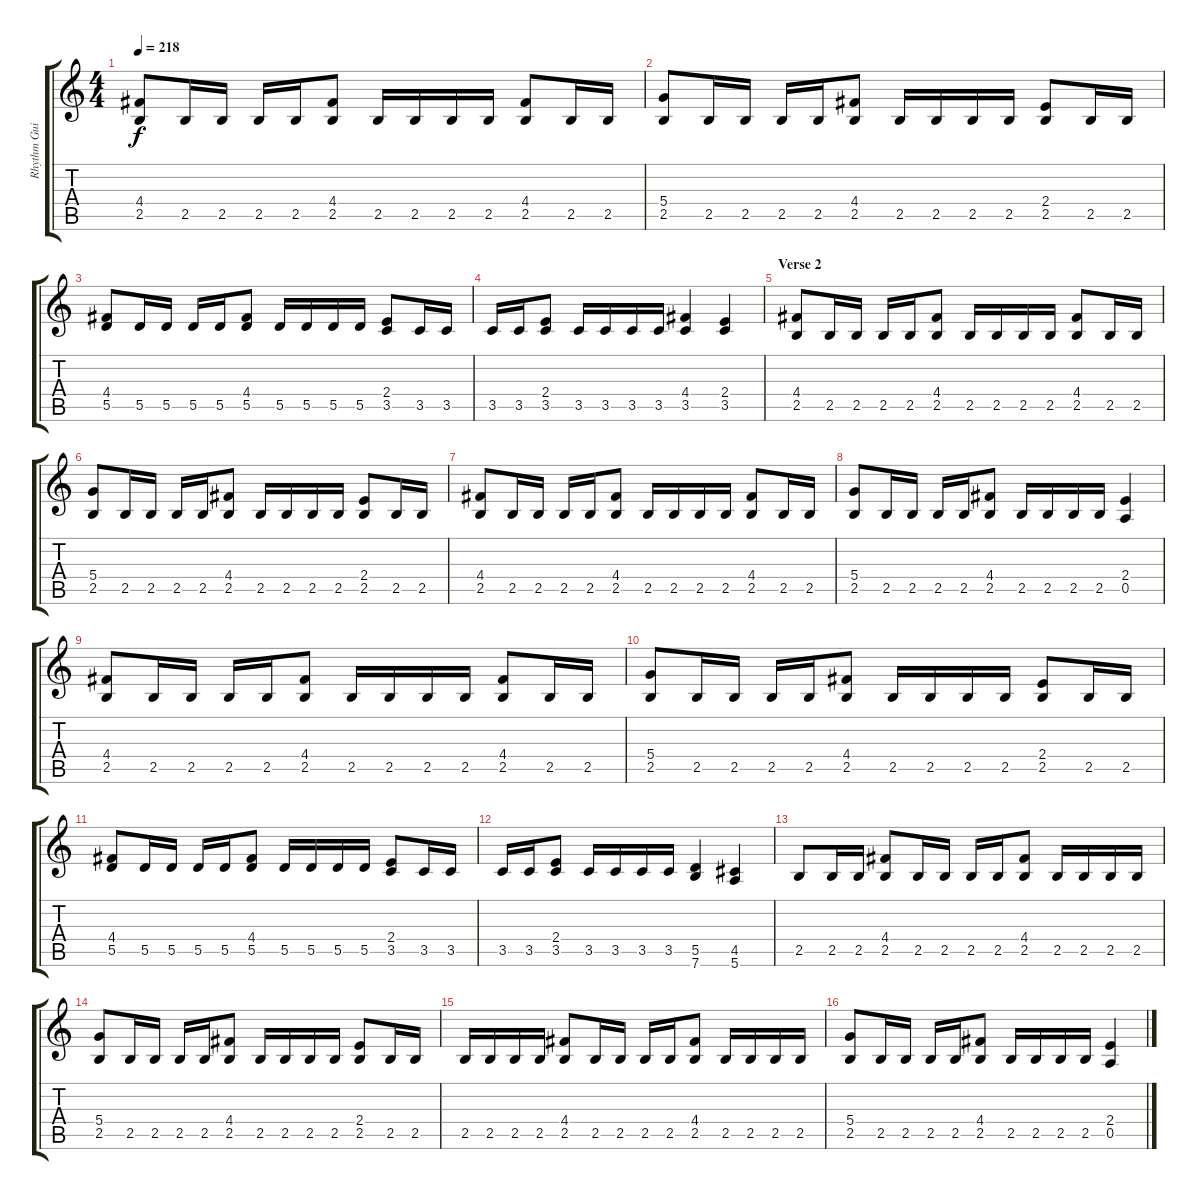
\track ("Rhythm Guitar 2" "Rhythm Gui") {instrument overdrivenguitar}
\staff {score tabs}
\tuning (E4 B3 G3 D3 A2 E2) {hide}
\ts (4 4)
\tempo 218
\clef g2
\ks c
(4.4 2.5).8{dy f} 2.5.16 2.5.16 2.5.16 2.5.16 (4.4 2.5).8 2.5.16 2.5.16 2.5.16 2.5.16 (4.4 2.5).8 2.5.16 2.5.16 |
(5.4 2.5).8 2.5.16 2.5.16 2.5.16 2.5.16 (4.4 2.5).8 2.5.16 2.5.16 2.5.16 2.5.16 (2.4 2.5).8 2.5.16 2.5.16 |
(4.4 5.5).8 5.5.16 5.5.16 5.5.16 5.5.16 (4.4 5.5).8 5.5.16 5.5.16 5.5.16 5.5.16 (2.4 3.5).8 3.5.16 3.5.16 |
3.5.16 3.5.16 (2.4 3.5).8 3.5.16 3.5.16 3.5.16 3.5.16 (4.4 3.5).4 (2.4 3.5).4 |
\section ("" "Verse 2")
(4.4 2.5).8 2.5.16 2.5.16 2.5.16 2.5.16 (4.4 2.5).8 2.5.16 2.5.16 2.5.16 2.5.16 (4.4 2.5).8 2.5.16 2.5.16 |
(5.4 2.5).8 2.5.16 2.5.16 2.5.16 2.5.16 (4.4 2.5).8 2.5.16 2.5.16 2.5.16 2.5.16 (2.4 2.5).8 2.5.16 2.5.16 |
(4.4 2.5).8 2.5.16 2.5.16 2.5.16 2.5.16 (4.4 2.5).8 2.5.16 2.5.16 2.5.16 2.5.16 (4.4 2.5).8 2.5.16 2.5.16 |
(5.4 2.5).8 2.5.16 2.5.16 2.5.16 2.5.16 (4.4 2.5).8 2.5.16 2.5.16 2.5.16 2.5.16 (2.4 0.5).4 |
(4.4 2.5).8 2.5.16 2.5.16 2.5.16 2.5.16 (4.4 2.5).8 2.5.16 2.5.16 2.5.16 2.5.16 (4.4 2.5).8 2.5.16 2.5.16 |
(5.4 2.5).8 2.5.16 2.5.16 2.5.16 2.5.16 (4.4 2.5).8 2.5.16 2.5.16 2.5.16 2.5.16 (2.4 2.5).8 2.5.16 2.5.16 |
(4.4 5.5).8 5.5.16 5.5.16 5.5.16 5.5.16 (4.4 5.5).8 5.5.16 5.5.16 5.5.16 5.5.16 (2.4 3.5).8 3.5.16 3.5.16 |
3.5.16 3.5.16 (2.4 3.5).8 3.5.16 3.5.16 3.5.16 3.5.16 (5.5 7.6).4 (4.5 5.6).4 |
2.5.8 2.5.16 2.5.16 (4.4 2.5).8 2.5.16 2.5.16 2.5.16 2.5.16 (4.4 2.5).8 2.5.16 2.5.16 2.5.16 2.5.16 |
(5.4 2.5).8 2.5.16 2.5.16 2.5.16 2.5.16 (4.4 2.5).8 2.5.16 2.5.16 2.5.16 2.5.16 (2.4 2.5).8 2.5.16 2.5.16 |
2.5.16 2.5.16 2.5.16 2.5.16 (4.4 2.5).8 2.5.16 2.5.16 2.5.16 2.5.16 (4.4 2.5).8 2.5.16 2.5.16 2.5.16 2.5.16 |
(5.4 2.5).8 2.5.16 2.5.16 2.5.16 2.5.16 (4.4 2.5).8 2.5.16 2.5.16 2.5.16 2.5.16 (2.4 0.5).4
